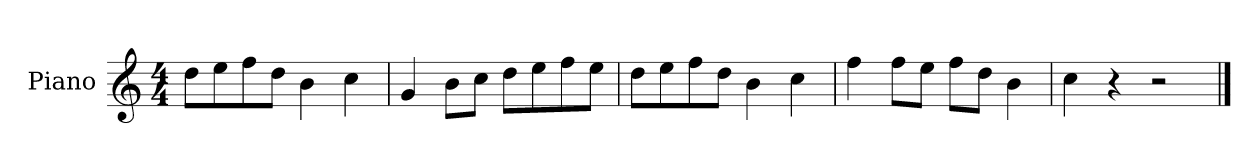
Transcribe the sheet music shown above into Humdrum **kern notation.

**kern
*part1
*staff1
*I"Piano
*I'P-no
*clefG2
*k[]
*M4/4
*MM90
=1
8dd\L
8ee\
8ff\
8dd\J
4b\
4cc\
=2
4g/
8b\L
8cc\J
8dd\L
8ee\
8ff\
8ee\J
=3
8dd\L
8ee\
8ff\
8dd\J
4b\
4cc\
=4
4ff\
8ff\L
8ee\J
8ff\L
8dd\J
4b\
=5
4cc\
4r
2r
==
*-
